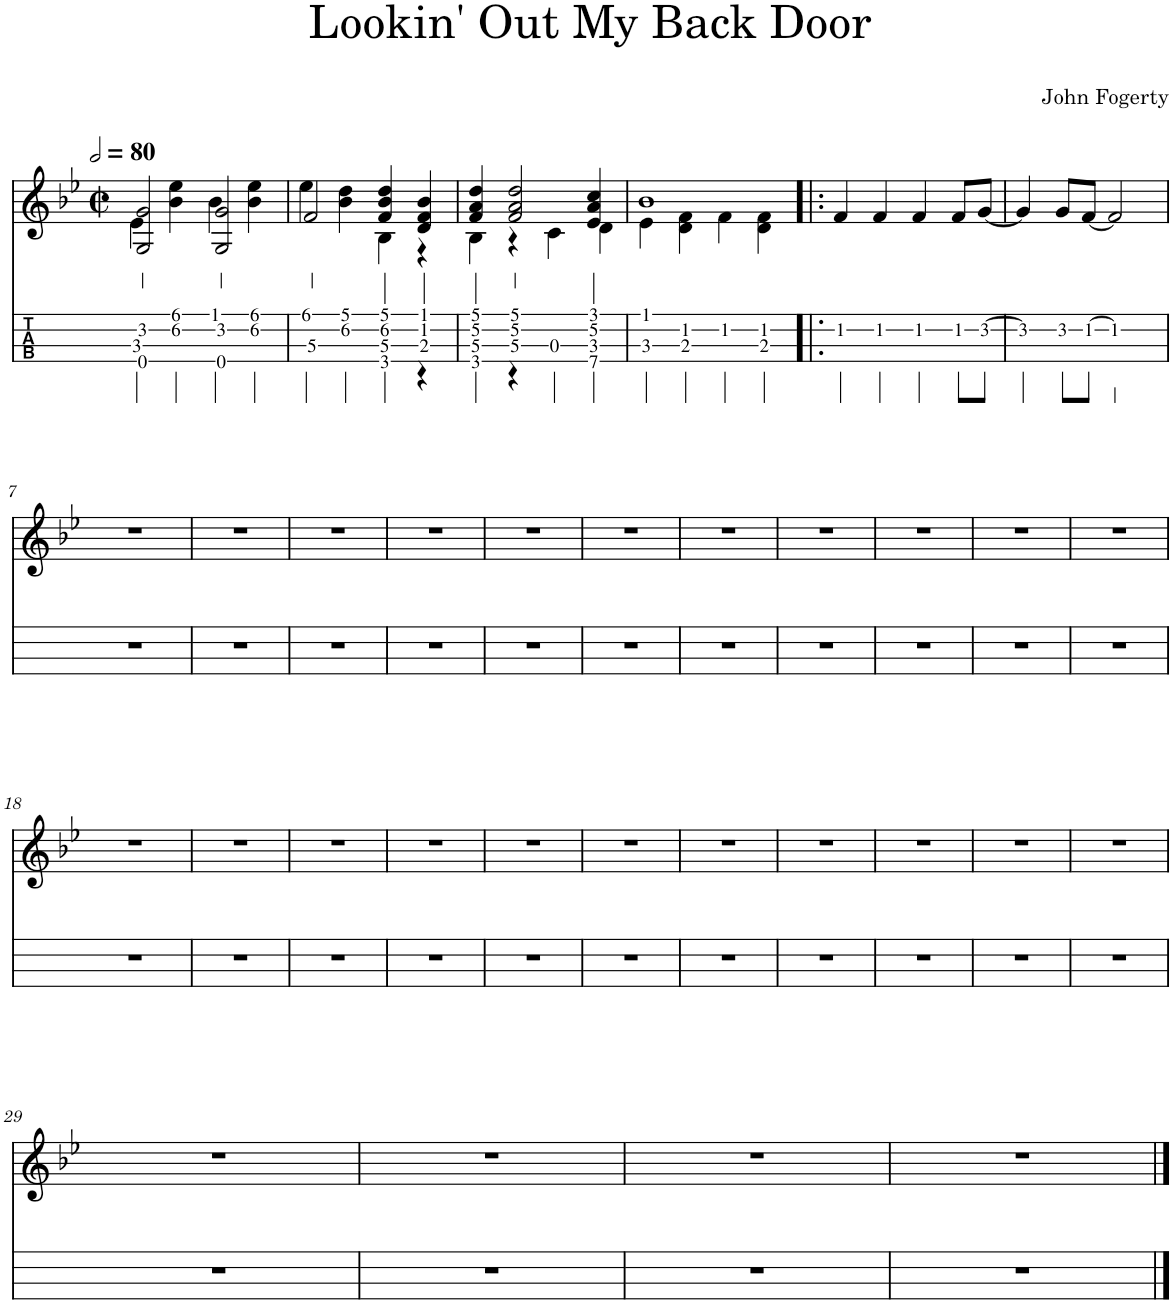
**kern	**kern
*part1	*part1
*staff2	*staff1
*I"Ukulele (Low G)	*
*I'Uk.	*
*stria4	*
*	*clefG2
*k[b-e-]	*k[b-e-]
*M2/2	*M2/2
*met(c|)	*met(c|)
*MM160	*MM160
=1	=1
*^	*^
2G/ 2g/	4e-\	2G/ 2g/	4e-\
.	4b-\ 4ee-\	.	4b-\ 4ee-\
2G/ 2g/	4b-\	2G/ 2g/	4b-\
.	4b-\ 4ee-\	.	4b-\ 4ee-\
=2	=2	=2	=2
2f/	4ee-\	2f/	4ee-\
.	4b-\ 4dd\	.	4b-\ 4dd\
4f/ 4b-/ 4dd/	4B-\	4f/ 4b-/ 4dd/	4B-\
4d/ 4f/ 4b-/	4r	4d/ 4f/ 4b-/	4r
=3	=3	=3	=3
4f/ 4a/ 4dd/	4B-\	4f/ 4a/ 4dd/	4B-\
2f/ 2a/ 2dd/	4r	2f/ 2a/ 2dd/	4r
.	4c\	.	4c\
4e-/ 4a/ 4cc/	4d\	4e-/ 4a/ 4cc/	4d\
=4	=4	=4	=4
1b-	4e-\	1b-	4e-\
.	4d\ 4f\	.	4d\ 4f\
.	4f\	.	4f\
.	4d\ 4f\	.	4d\ 4f\
*v	*v	*	*
*	*v	*v
=5!|:	=5!|:
4f\	4f/
4f\	4f/
4f\	4f/
8f\L	8f/L
[8g\J	[8g/J
=6	=6
4g\]	4g/]
8g\L	8g/L
[8f\J	[8f/J
2f\]	2f/]
!!LO:LB:g=z
=7	=7
1r	1r
=8	=8
1r	1r
=9	=9
1r	1r
=10	=10
1r	1r
=11	=11
1r	1r
=12	=12
1r	1r
=13	=13
1r	1r
=14	=14
1r	1r
=15	=15
1r	1r
=16	=16
1r	1r
=17	=17
1r	1r
!!LO:LB:g=z
=18	=18
1r	1r
=19	=19
1r	1r
=20	=20
1r	1r
=21	=21
1r	1r
=22	=22
1r	1r
=23	=23
1r	1r
=24	=24
1r	1r
=25	=25
1r	1r
=26	=26
1r	1r
=27	=27
1r	1r
=28	=28
1r	1r
!!LO:LB:g=z
=29	=29
1r	1r
=30	=30
1r	1r
=31	=31
1r	1r
=32	=32
1r	1r
==	==
*-	*-
